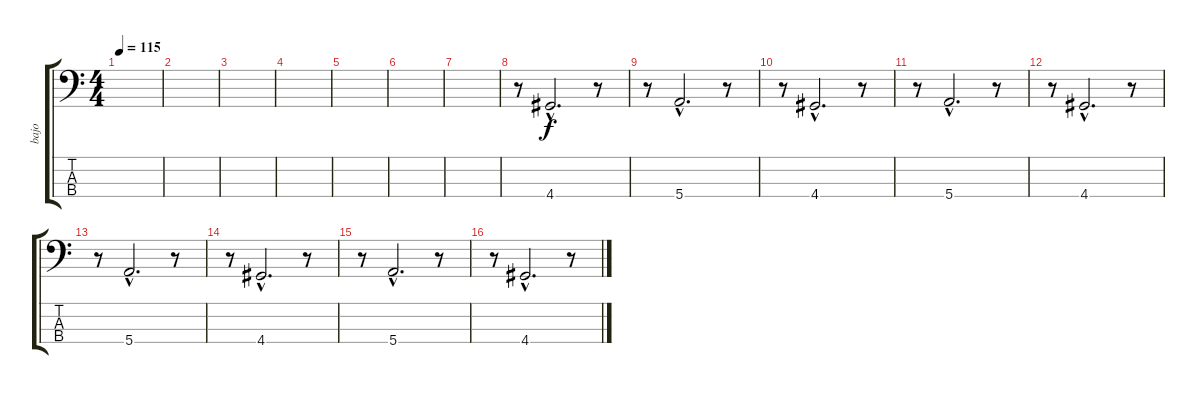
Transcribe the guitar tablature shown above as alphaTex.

\track ("bajo" "bajo") {instrument electricbassfinger}
\staff {score tabs}
\tuning (G2 D2 A1 E1) {hide}
\ts (4 4)
\tempo 115
\clef f4
\ks c
|
|
|
|
|
|
|
r.8 4.4{hac}.2{d} r.8 |
r.8 5.4{hac}.2{d} r.8 |
r.8 4.4{hac}.2{d} r.8 |
r.8 5.4{hac}.2{d} r.8 |
r.8 4.4{hac}.2{d} r.8 |
r.8 5.4{hac}.2{d} r.8 |
r.8 4.4{hac}.2{d} r.8 |
r.8 5.4{hac}.2{d} r.8 |
r.8 4.4{hac}.2{d} r.8
